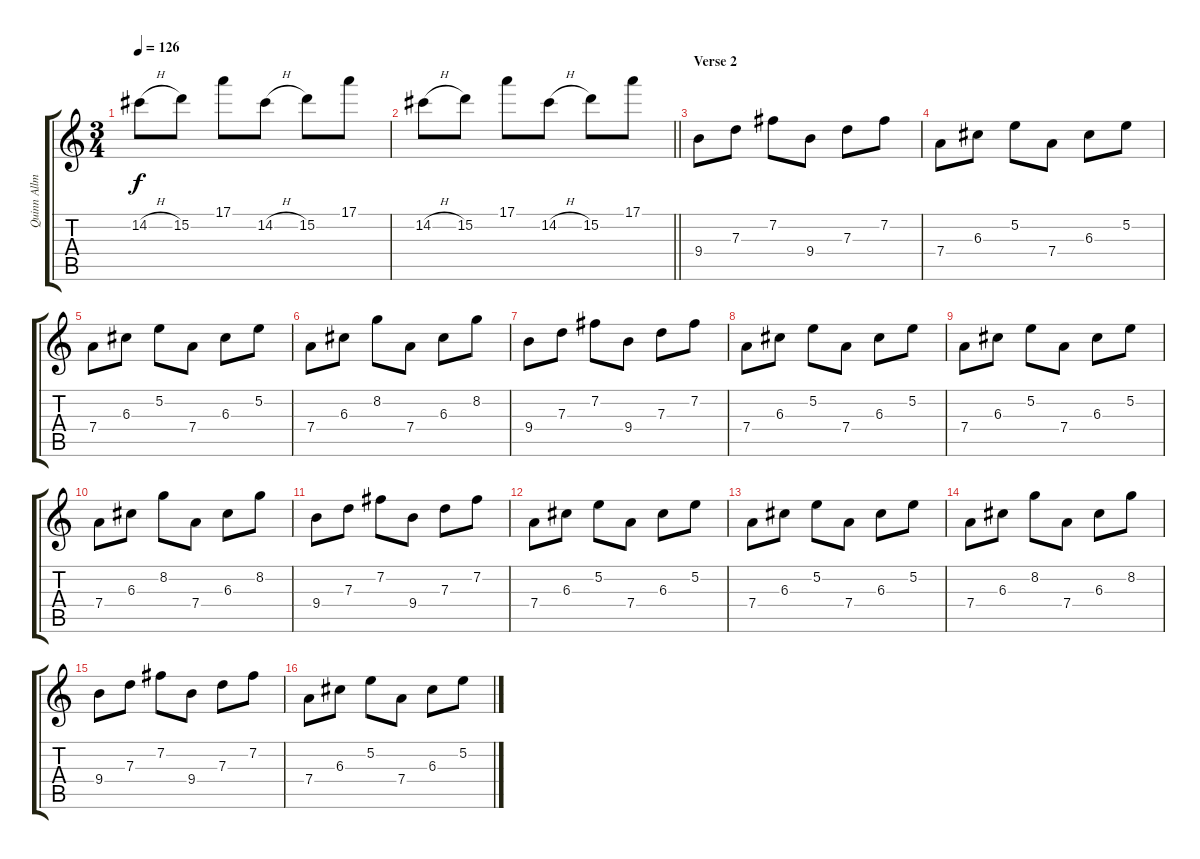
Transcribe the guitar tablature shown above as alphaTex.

\track ("Quinn Allman [Lead Guitar]" "Quinn Allm") {instrument overdrivenguitar}
\staff {score tabs}
\tuning (E4 B3 G3 D3 A2 D2) {hide}
\ts (3 4)
\tempo 126
\clef g2
\ks c
14.2{h}.8{dy f} 15.2.8 17.1.8 14.2{h}.8 15.2.8 17.1.8 |
\barLineRight lightlight
14.2{h}.8 15.2.8 17.1.8 14.2{h}.8 15.2.8 17.1.8 |
\section ("" "Verse 2")
9.4.8{instrument acousticguitarsteel} 7.3.8 7.2.8 9.4.8 7.3.8 7.2.8 |
7.4.8 6.3.8 5.2.8 7.4.8 6.3.8 5.2.8 |
7.4.8 6.3.8 5.2.8 7.4.8 6.3.8 5.2.8 |
7.4.8 6.3.8 8.2.8 7.4.8 6.3.8 8.2.8 |
9.4.8{instrument acousticguitarsteel} 7.3.8 7.2.8 9.4.8 7.3.8 7.2.8 |
7.4.8 6.3.8 5.2.8 7.4.8 6.3.8 5.2.8 |
7.4.8 6.3.8 5.2.8 7.4.8 6.3.8 5.2.8 |
7.4.8 6.3.8 8.2.8 7.4.8 6.3.8 8.2.8 |
9.4.8{instrument acousticguitarsteel} 7.3.8 7.2.8 9.4.8 7.3.8 7.2.8 |
7.4.8 6.3.8 5.2.8 7.4.8 6.3.8 5.2.8 |
7.4.8 6.3.8 5.2.8 7.4.8 6.3.8 5.2.8 |
7.4.8 6.3.8 8.2.8 7.4.8 6.3.8 8.2.8 |
9.4.8{instrument acousticguitarsteel} 7.3.8 7.2.8 9.4.8 7.3.8 7.2.8 |
7.4.8 6.3.8 5.2.8 7.4.8 6.3.8 5.2.8
